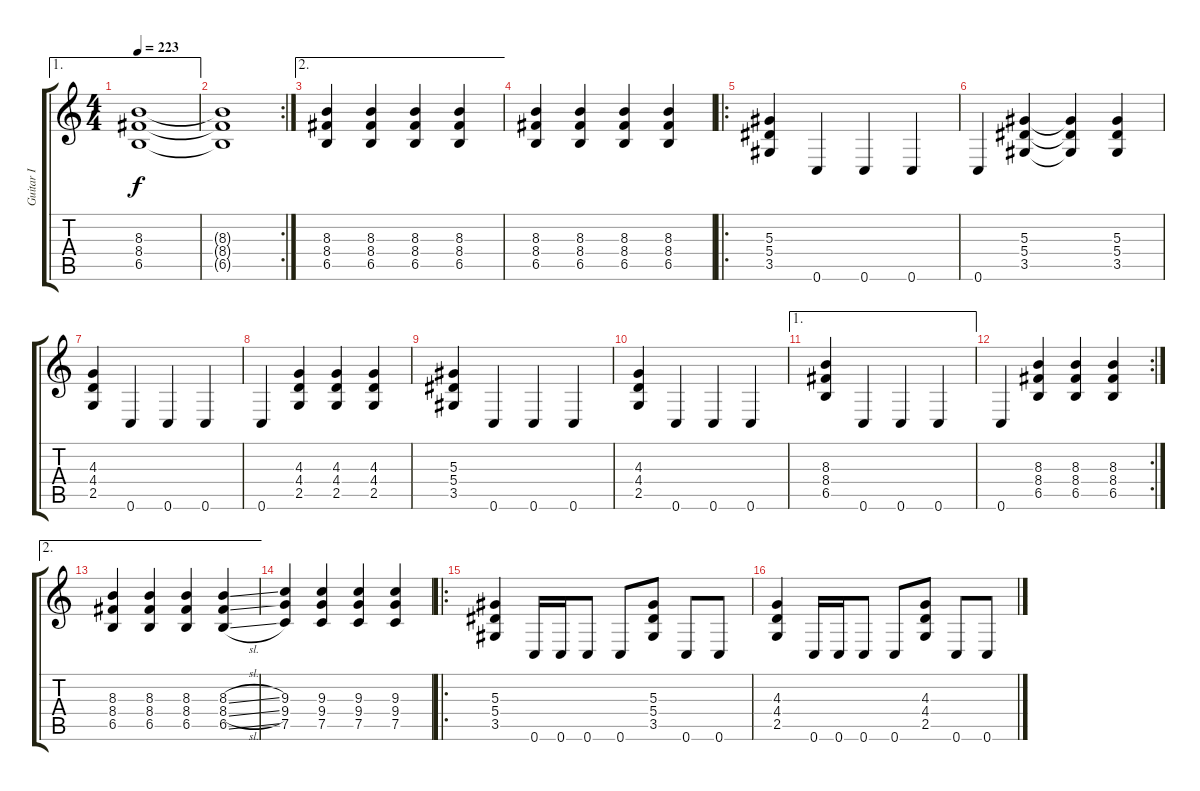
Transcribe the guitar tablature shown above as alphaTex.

\track ("Guitar I" "Guitar I") {instrument overdrivenguitar}
\staff {score tabs}
\tuning (C4 G3 Eb3 Bb2 F2 C2) {hide}
\ae 1
\ts (4 4)
\tempo 223
\clef g2
\ks c
(8.3 8.4 6.5).1{dy f} |
\rc 2
(8.3{t} 8.4{t} 6.5{t}).1 |
\ae 2
(8.3 8.4 6.5).4 (8.3 8.4 6.5).4 (8.3 8.4 6.5).4 (8.3 8.4 6.5).4 |
(8.3 8.4 6.5).4 (8.3 8.4 6.5).4 (8.3 8.4 6.5).4 (8.3 8.4 6.5).4 |
\ro
(5.3 5.4 3.5).4 0.6.4 0.6.4 0.6.4 |
0.6.4 (5.3 5.4 3.5).4 (5.3{t} 5.4{t} 3.5{t}).4 (5.3 5.4 3.5).4 |
(4.3 4.4 2.5).4 0.6.4 0.6.4 0.6.4 |
0.6.4 (4.3 4.4 2.5).4 (4.3 4.4 2.5).4 (4.3 4.4 2.5).4 |
(5.3 5.4 3.5).4 0.6.4 0.6.4 0.6.4 |
(4.3 4.4 2.5).4 0.6.4 0.6.4 0.6.4 |
\ae 1
(8.3 8.4 6.5).4 0.6.4 0.6.4 0.6.4 |
\rc 2
0.6.4 (8.3 8.4 6.5).4 (8.3 8.4 6.5).4 (8.3 8.4 6.5).4 |
\ae 2
(8.3 8.4 6.5).4 (8.3 8.4 6.5).4 (8.3 8.4 6.5).4 (8.3{sl} 8.4{sl} 6.5{sl}).4 |
(9.3 9.4 7.5).4 (9.3 9.4 7.5).4 (9.3 9.4 7.5).4 (9.3 9.4 7.5).4 |
\ro
(5.3 5.4 3.5).4 0.6.16 0.6.16 0.6.8 0.6.8 (5.3 5.4 3.5).8 0.6.8 0.6.8 |
(4.3 4.4 2.5).4 0.6.16 0.6.16 0.6.8 0.6.8 (4.3 4.4 2.5).8 0.6.8 0.6.8
